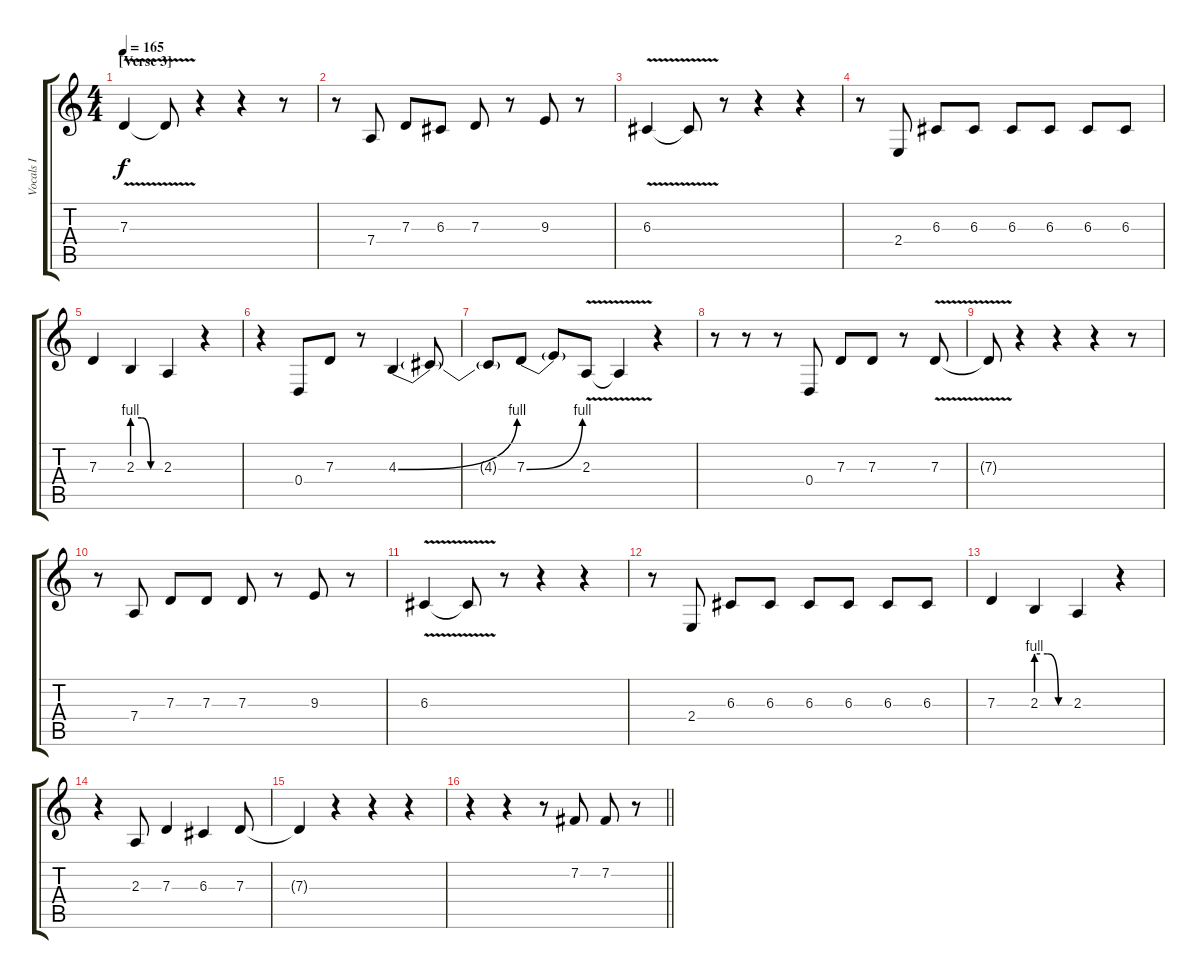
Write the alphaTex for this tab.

\track ("Vocals I" "Vocals I") {instrument lead1square}
\staff {score tabs}
\tuning (E4 B3 G3 D3 A2 E2) {hide}
\ts (4 4)
\section ("" "[Verse 3]")
\tempo 165
\clef g2
\ks c
7.3{v}.4{dy f} 7.3{t}.8 r.4 r.4 r.8 |
r.8 7.4.8 7.3.8 6.3.8 7.3.8 r.8 9.3.8 r.8 |
6.3{v}.4 6.3{t}.8 r.8 r.4 r.4 |
r.8 2.4.8 6.3.8 6.3.8 6.3.8 6.3.8 6.3.8 6.3.8 |
7.3.4 2.3{be (custom 0 4 20 4 40 0 60 0)}.4 2.3.4 r.4 |
r.4 0.4.8 7.3.8 r.8 4.3{be (bend 0 0 60 4)}.4 4.3{t}.8 |
4.3{t}.8 7.3{be (bend 0 0 60 4)}.8 7.3{t}.8 2.3{v}.8 2.3{t}.4 r.4 |
r.8 r.8 r.8 0.4.8 7.3.8 7.3.8 r.8 7.3{v}.8 |
7.3{t}.8 r.4 r.4 r.4 r.8 |
r.8 7.4.8 7.3.8 7.3.8 7.3.8 r.8 9.3.8 r.8 |
6.3{v}.4 6.3{t}.8 r.8 r.4 r.4 |
r.8 2.4.8 6.3.8 6.3.8 6.3.8 6.3.8 6.3.8 6.3.8 |
7.3.4 2.3{be (custom 0 4 20 4 40 0 60 0)}.4 2.3.4 r.4 |
r.4 2.3.8 7.3.4 6.3.4 7.3.8 |
7.3{t}.4 r.4 r.4 r.4 |
\barLineRight lightlight
r.4 r.4 r.8 7.2.8 7.2.8 r.8
